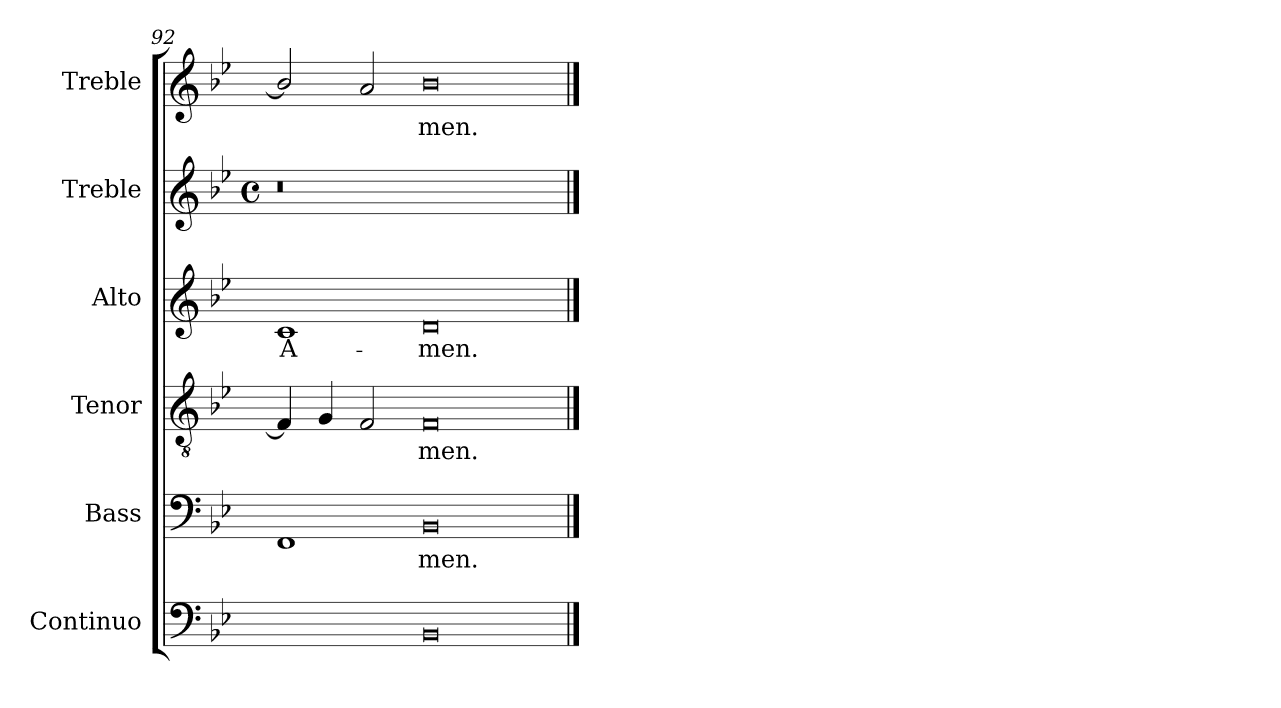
**kern	**text	**kern	**text	**kern	**text	**kern	**text	**kern	**kern	**text
*part6	*part6	*part5	*part5	*part4	*part4	*part3	*part3	*part2	*part1	*part1
*staff6	*staff6	*staff5	*staff5	*staff4	*staff4	*staff3	*staff3	*staff2	*staff1	*staff1
*I"Continuo	*	*I"Bass	*	*I"Tenor	*	*I"Alto	*	*I"Treble	*I"Treble	*
*	*	*I'B	*	*I'T	*	*I'A	*	*	*	*
*clefF4	*	*clefF4	*	*clefGv2	*	*clefG2	*	*clefG2	*clefG2	*
*k[b-e-]	*	*k[b-e-]	*	*k[b-e-]	*	*k[b-e-]	*	*k[b-e-]	*k[b-e-]	*
*B-:	*	*B-:	*	*B-:	*	*B-:	*	*B-:	*B-:	*
*	*	*	*	*	*	*	*	*M4/4	*	*
*	*	*	*	*	*	*	*	*met(c)	*	*
*MM139	*	*MM139	*	*MM139	*	*MM139	*	*MM139	*MM139	*
=92	=92	=92	=92	=92	=92	=92	=92	=92	=92	=92
!	!LO:LY:b	!	!	!	!	!	!LO:LY:b	!	!	!
[2FF/yy	4	1FF	.	4F/]	.	1c	A-	0.r	2b-/]	.
.	.	.	.	4G/	.	.	.	.	.	.
*	*	*	*	*	*	*	*	*	*MM137	*
!	!LO:LY:b	!	!	!	!	!	!	!	!	!
2FF/yy]	3	.	.	2F/	.	.	.	.	2a/	.
*	*	*	*	*	*	*	*	*	*MM136	*
!	!	!	!LO:LY:b	!	!LO:LY:b	!	!LO:LY:b	!	!	!LO:LY:b
0BB-	.	0BB-	men.	0F	men.	0d	-men.	.	0b-	men.
==	==	==	==	==	==	==	==	==	==	==
*-	*-	*-	*-	*-	*-	*-	*-	*-	*-	*-
